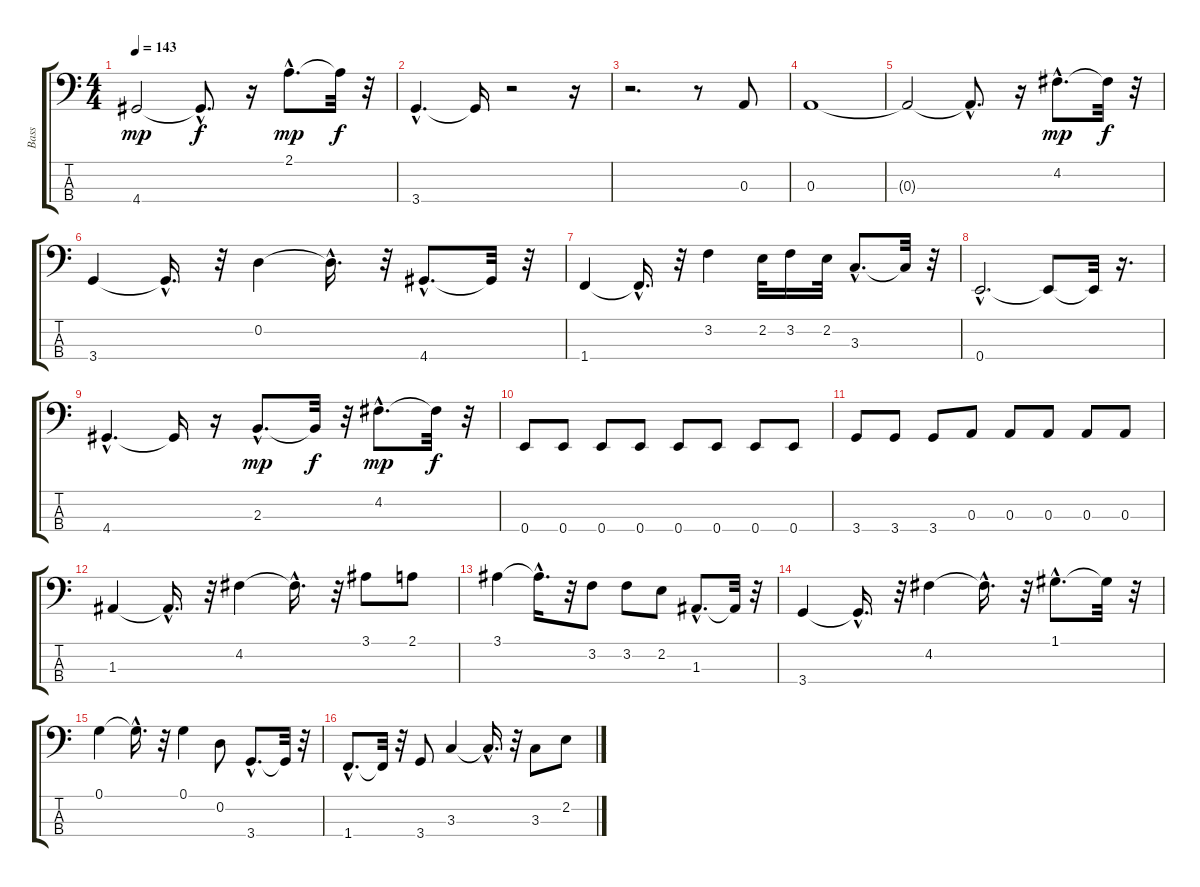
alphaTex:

\track ("Bass" "Bass") {instrument electricbasspick}
\staff {score tabs}
\tuning (G2 D2 A1 E1) {hide}
\ts (4 4)
\tempo 143
\clef f4
\ks c
4.4.2{dy mp} 4.4{hac t}.8{d dy f} r.16 2.1{hac}.8{d dy mp} 2.1{t}.32{dy f} r.32 |
3.4{hac}.4{d} 3.4{t}.16 r.2 r.16 |
r.2{d} r.8 0.3.8 |
0.3.1 |
0.3{t}.2 0.3{hac t}.8{d} r.16 4.2{hac}.8{d dy mp} 4.2{t}.32{dy f} r.32 |
3.4.4 3.4{hac t}.16{d} r.32 0.2.4 0.2{hac t}.16{d} r.32 4.4{hac}.8{d} 4.4{t}.32 r.32 |
1.4.4 1.4{hac t}.16{d} r.32 3.2.4 2.2.32 3.2.16 2.2.32 3.3{hac}.8{d} 3.3{t}.32 r.32 |
0.4{hac}.2{d} 0.4{t}.8 0.4{t}.32 r.16{d} |
4.4{hac}.4{d} 4.4{t}.16 r.16 2.3{hac}.8{d dy mp} 2.3{t}.32{dy f} r.32 4.2{hac}.8{d dy mp} 4.2{t}.32{dy f} r.32 |
0.4.8 0.4.8 0.4.8 0.4.8 0.4.8 0.4.8 0.4.8 0.4.8 |
3.4.8 3.4.8 3.4.8 0.3.8 0.3.8 0.3.8 0.3.8 0.3.8 |
1.3.4 1.3{hac t}.16{d} r.32 4.2.4 4.2{hac t}.16{d} r.32 3.1.8 2.1.8 |
3.1.4 3.1{hac t}.16{d} r.32 3.2.8 3.2.8 2.2.8 1.3{hac}.8{d} 1.3{t}.32 r.32 |
3.4.4 3.4{hac t}.16{d} r.32 4.2.4 4.2{hac t}.16{d} r.32 1.1{hac}.8{d} 1.1{t}.32 r.32 |
0.1.4 0.1{hac t}.16{d} r.32 0.1.4 0.2.8 3.4{hac}.8{d} 3.4{t}.32 r.32 |
1.4{hac}.8{d} 1.4{t}.32 r.32 3.4.8 3.3.4 3.3{hac t}.16{d} r.32 3.3.8 2.2.8
